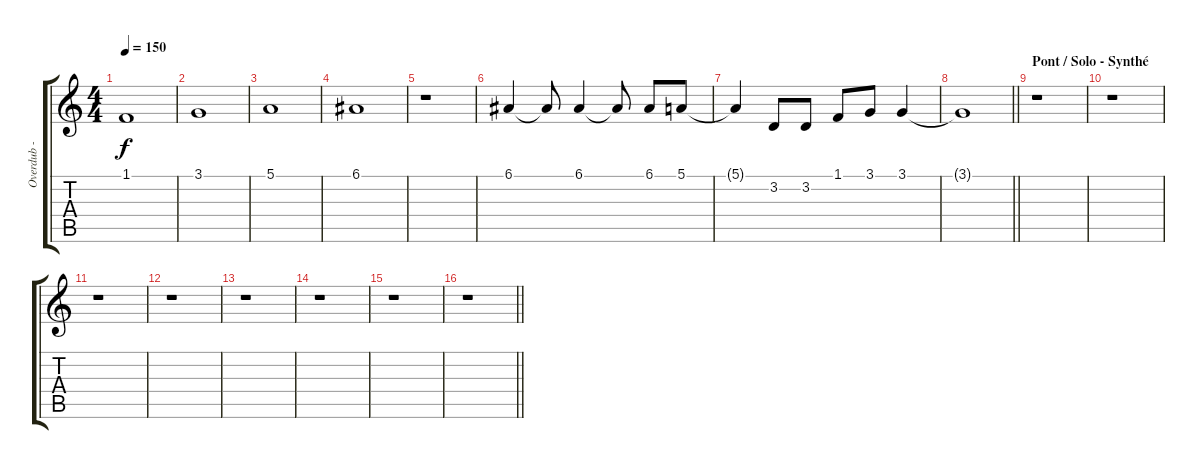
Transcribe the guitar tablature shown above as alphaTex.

\track ("Overdub -  Chant" "Overdub - ") {instrument bassoon}
\staff {score tabs}
\tuning (E4 B3 G3 D3 A2 E2) {hide}
\ts (4 4)
\tempo 150
\clef g2
\ks c
1.1.1{dy f} |
3.1.1 |
5.1.1 |
6.1.1 |
r.1 |
6.1.4 6.1{t}.8 6.1.4 6.1{t}.8 6.1.8 5.1.8 |
5.1{t}.4 3.2.8 3.2.8 1.1.8 3.1.8 3.1.4 |
\barLineRight lightlight
3.1{t}.1 |
\section ("" "Pont / Solo - Synthé")
r.1 |
r.1 |
r.1 |
r.1 |
r.1 |
r.1 |
r.1 |
\barLineRight lightlight
r.1
